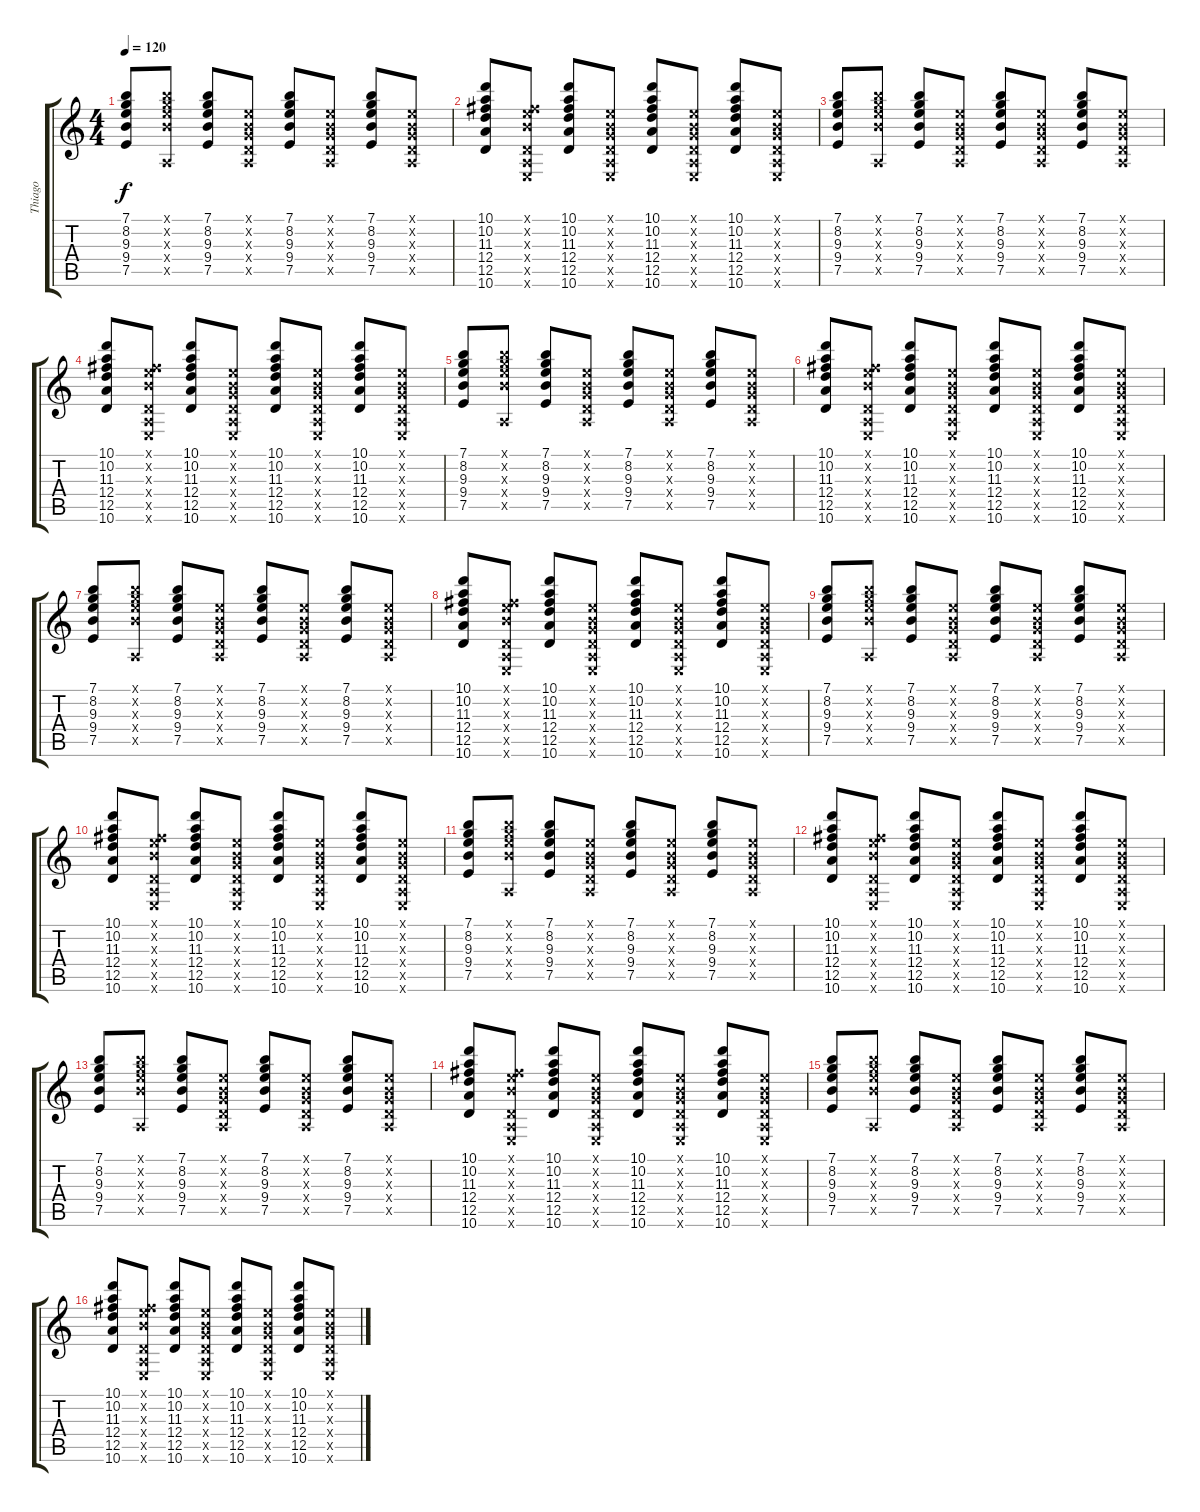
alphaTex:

\track ("Thiago" "Thiago") {instrument electricguitarclean}
\staff {score tabs}
\tuning (E4 B3 G3 D3 A2 E2) {hide}
\ts (4 4)
\tempo 120
\clef g2
\ks c
(7.1 8.2 9.3 9.4 7.5).8{dy f} (7.1{x} 8.2{x} 9.3{x} 9.4{x} 0.5{x}).8 (7.1 8.2 9.3 9.4 7.5).8 (0.1{x} 0.2{x} 0.3{x} 0.4{x} 0.5{x}).8 (7.1 8.2 9.3 9.4 7.5).8 (0.1{x} 0.2{x} 0.3{x} 0.4{x} 0.5{x}).8 (7.1 8.2 9.3 9.4 7.5).8 (0.1{x} 0.2{x} 0.3{x} 0.4{x} 0.5{x}).8 |
(10.1 10.2 11.3 12.4 12.5 10.6).8 (0.1{x} 0.2{x} 11.3{x} 0.4{x} 0.5{x} 0.6{x}).8 (10.1 10.2 11.3 12.4 12.5 10.6).8 (0.1{x} 0.2{x} 0.3{x} 0.4{x} 0.5{x} 0.6{x}).8 (10.1 10.2 11.3 12.4 12.5 10.6).8 (0.1{x} 0.2{x} 0.3{x} 0.4{x} 0.5{x} 0.6{x}).8 (10.1 10.2 11.3 12.4 12.5 10.6).8 (0.1{x} 0.2{x} 0.3{x} 0.4{x} 0.5{x} 0.6{x}).8 |
(7.1 8.2 9.3 9.4 7.5).8 (7.1{x} 8.2{x} 9.3{x} 9.4{x} 0.5{x}).8 (7.1 8.2 9.3 9.4 7.5).8 (0.1{x} 0.2{x} 0.3{x} 0.4{x} 0.5{x}).8 (7.1 8.2 9.3 9.4 7.5).8 (0.1{x} 0.2{x} 0.3{x} 0.4{x} 0.5{x}).8 (7.1 8.2 9.3 9.4 7.5).8 (0.1{x} 0.2{x} 0.3{x} 0.4{x} 0.5{x}).8 |
(10.1 10.2 11.3 12.4 12.5 10.6).8 (0.1{x} 0.2{x} 11.3{x} 0.4{x} 0.5{x} 0.6{x}).8 (10.1 10.2 11.3 12.4 12.5 10.6).8 (0.1{x} 0.2{x} 0.3{x} 0.4{x} 0.5{x} 0.6{x}).8 (10.1 10.2 11.3 12.4 12.5 10.6).8 (0.1{x} 0.2{x} 0.3{x} 0.4{x} 0.5{x} 0.6{x}).8 (10.1 10.2 11.3 12.4 12.5 10.6).8 (0.1{x} 0.2{x} 0.3{x} 0.4{x} 0.5{x} 0.6{x}).8 |
(7.1 8.2 9.3 9.4 7.5).8 (7.1{x} 8.2{x} 9.3{x} 9.4{x} 0.5{x}).8 (7.1 8.2 9.3 9.4 7.5).8 (0.1{x} 0.2{x} 0.3{x} 0.4{x} 0.5{x}).8 (7.1 8.2 9.3 9.4 7.5).8 (0.1{x} 0.2{x} 0.3{x} 0.4{x} 0.5{x}).8 (7.1 8.2 9.3 9.4 7.5).8 (0.1{x} 0.2{x} 0.3{x} 0.4{x} 0.5{x}).8 |
(10.1 10.2 11.3 12.4 12.5 10.6).8 (0.1{x} 0.2{x} 11.3{x} 0.4{x} 0.5{x} 0.6{x}).8 (10.1 10.2 11.3 12.4 12.5 10.6).8 (0.1{x} 0.2{x} 0.3{x} 0.4{x} 0.5{x} 0.6{x}).8 (10.1 10.2 11.3 12.4 12.5 10.6).8 (0.1{x} 0.2{x} 0.3{x} 0.4{x} 0.5{x} 0.6{x}).8 (10.1 10.2 11.3 12.4 12.5 10.6).8 (0.1{x} 0.2{x} 0.3{x} 0.4{x} 0.5{x} 0.6{x}).8 |
(7.1 8.2 9.3 9.4 7.5).8 (7.1{x} 8.2{x} 9.3{x} 9.4{x} 0.5{x}).8 (7.1 8.2 9.3 9.4 7.5).8 (0.1{x} 0.2{x} 0.3{x} 0.4{x} 0.5{x}).8 (7.1 8.2 9.3 9.4 7.5).8 (0.1{x} 0.2{x} 0.3{x} 0.4{x} 0.5{x}).8 (7.1 8.2 9.3 9.4 7.5).8 (0.1{x} 0.2{x} 0.3{x} 0.4{x} 0.5{x}).8 |
(10.1 10.2 11.3 12.4 12.5 10.6).8 (0.1{x} 0.2{x} 11.3{x} 0.4{x} 0.5{x} 0.6{x}).8 (10.1 10.2 11.3 12.4 12.5 10.6).8 (0.1{x} 0.2{x} 0.3{x} 0.4{x} 0.5{x} 0.6{x}).8 (10.1 10.2 11.3 12.4 12.5 10.6).8 (0.1{x} 0.2{x} 0.3{x} 0.4{x} 0.5{x} 0.6{x}).8 (10.1 10.2 11.3 12.4 12.5 10.6).8 (0.1{x} 0.2{x} 0.3{x} 0.4{x} 0.5{x} 0.6{x}).8 |
(7.1 8.2 9.3 9.4 7.5).8 (7.1{x} 8.2{x} 9.3{x} 9.4{x} 0.5{x}).8 (7.1 8.2 9.3 9.4 7.5).8 (0.1{x} 0.2{x} 0.3{x} 0.4{x} 0.5{x}).8 (7.1 8.2 9.3 9.4 7.5).8 (0.1{x} 0.2{x} 0.3{x} 0.4{x} 0.5{x}).8 (7.1 8.2 9.3 9.4 7.5).8 (0.1{x} 0.2{x} 0.3{x} 0.4{x} 0.5{x}).8 |
(10.1 10.2 11.3 12.4 12.5 10.6).8 (0.1{x} 0.2{x} 11.3{x} 0.4{x} 0.5{x} 0.6{x}).8 (10.1 10.2 11.3 12.4 12.5 10.6).8 (0.1{x} 0.2{x} 0.3{x} 0.4{x} 0.5{x} 0.6{x}).8 (10.1 10.2 11.3 12.4 12.5 10.6).8 (0.1{x} 0.2{x} 0.3{x} 0.4{x} 0.5{x} 0.6{x}).8 (10.1 10.2 11.3 12.4 12.5 10.6).8 (0.1{x} 0.2{x} 0.3{x} 0.4{x} 0.5{x} 0.6{x}).8 |
(7.1 8.2 9.3 9.4 7.5).8 (7.1{x} 8.2{x} 9.3{x} 9.4{x} 0.5{x}).8 (7.1 8.2 9.3 9.4 7.5).8 (0.1{x} 0.2{x} 0.3{x} 0.4{x} 0.5{x}).8 (7.1 8.2 9.3 9.4 7.5).8 (0.1{x} 0.2{x} 0.3{x} 0.4{x} 0.5{x}).8 (7.1 8.2 9.3 9.4 7.5).8 (0.1{x} 0.2{x} 0.3{x} 0.4{x} 0.5{x}).8 |
(10.1 10.2 11.3 12.4 12.5 10.6).8 (0.1{x} 0.2{x} 11.3{x} 0.4{x} 0.5{x} 0.6{x}).8 (10.1 10.2 11.3 12.4 12.5 10.6).8 (0.1{x} 0.2{x} 0.3{x} 0.4{x} 0.5{x} 0.6{x}).8 (10.1 10.2 11.3 12.4 12.5 10.6).8 (0.1{x} 0.2{x} 0.3{x} 0.4{x} 0.5{x} 0.6{x}).8 (10.1 10.2 11.3 12.4 12.5 10.6).8 (0.1{x} 0.2{x} 0.3{x} 0.4{x} 0.5{x} 0.6{x}).8 |
(7.1 8.2 9.3 9.4 7.5).8 (7.1{x} 8.2{x} 9.3{x} 9.4{x} 0.5{x}).8 (7.1 8.2 9.3 9.4 7.5).8 (0.1{x} 0.2{x} 0.3{x} 0.4{x} 0.5{x}).8 (7.1 8.2 9.3 9.4 7.5).8 (0.1{x} 0.2{x} 0.3{x} 0.4{x} 0.5{x}).8 (7.1 8.2 9.3 9.4 7.5).8 (0.1{x} 0.2{x} 0.3{x} 0.4{x} 0.5{x}).8 |
(10.1 10.2 11.3 12.4 12.5 10.6).8 (0.1{x} 0.2{x} 11.3{x} 0.4{x} 0.5{x} 0.6{x}).8 (10.1 10.2 11.3 12.4 12.5 10.6).8 (0.1{x} 0.2{x} 0.3{x} 0.4{x} 0.5{x} 0.6{x}).8 (10.1 10.2 11.3 12.4 12.5 10.6).8 (0.1{x} 0.2{x} 0.3{x} 0.4{x} 0.5{x} 0.6{x}).8 (10.1 10.2 11.3 12.4 12.5 10.6).8 (0.1{x} 0.2{x} 0.3{x} 0.4{x} 0.5{x} 0.6{x}).8 |
(7.1 8.2 9.3 9.4 7.5).8 (7.1{x} 8.2{x} 9.3{x} 9.4{x} 0.5{x}).8 (7.1 8.2 9.3 9.4 7.5).8 (0.1{x} 0.2{x} 0.3{x} 0.4{x} 0.5{x}).8 (7.1 8.2 9.3 9.4 7.5).8 (0.1{x} 0.2{x} 0.3{x} 0.4{x} 0.5{x}).8 (7.1 8.2 9.3 9.4 7.5).8 (0.1{x} 0.2{x} 0.3{x} 0.4{x} 0.5{x}).8 |
(10.1 10.2 11.3 12.4 12.5 10.6).8 (0.1{x} 0.2{x} 11.3{x} 0.4{x} 0.5{x} 0.6{x}).8 (10.1 10.2 11.3 12.4 12.5 10.6).8 (0.1{x} 0.2{x} 0.3{x} 0.4{x} 0.5{x} 0.6{x}).8 (10.1 10.2 11.3 12.4 12.5 10.6).8 (0.1{x} 0.2{x} 0.3{x} 0.4{x} 0.5{x} 0.6{x}).8 (10.1 10.2 11.3 12.4 12.5 10.6).8 (0.1{x} 0.2{x} 0.3{x} 0.4{x} 0.5{x} 0.6{x}).8
